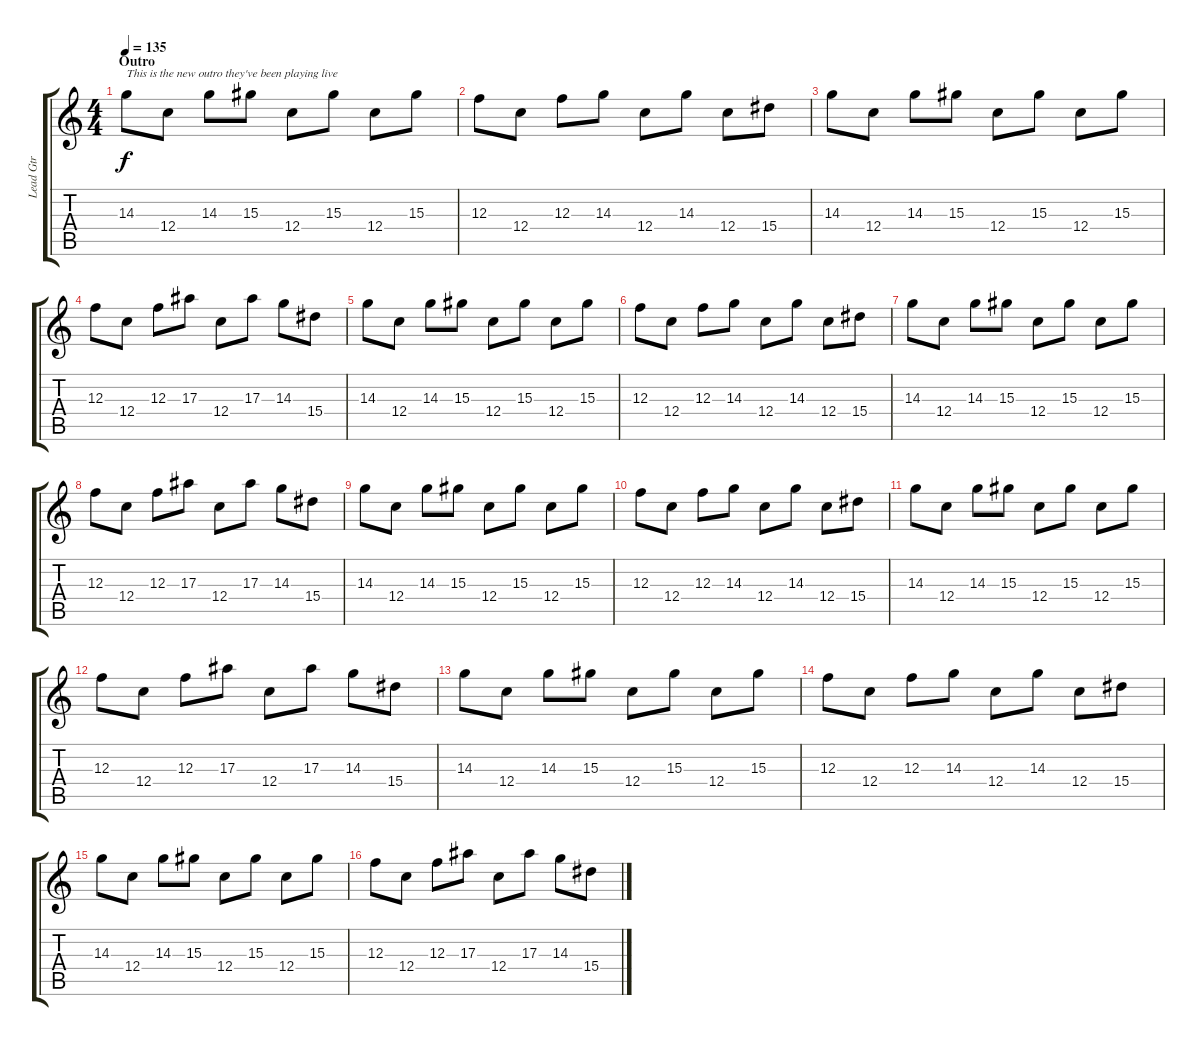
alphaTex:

\track ("Lead Gtr" "Lead Gtr") {instrument distortionguitar}
\staff {score tabs}
\tuning (D4 A3 F3 C3 G2 C2) {hide}
\ts (4 4)
\section ("" "Outro")
\tempo 135
\clef g2
\ks c
14.3.8{txt "This is the new outro they've been playing live" dy f} 12.4.8 14.3.8 15.3.8 12.4.8 15.3.8 12.4.8 15.3.8 |
12.3.8 12.4.8 12.3.8 14.3.8 12.4.8 14.3.8 12.4.8 15.4.8 |
14.3.8 12.4.8 14.3.8 15.3.8 12.4.8 15.3.8 12.4.8 15.3.8 |
12.3.8 12.4.8 12.3.8 17.3.8 12.4.8 17.3.8 14.3.8 15.4.8 |
14.3.8 12.4.8 14.3.8 15.3.8 12.4.8 15.3.8 12.4.8 15.3.8 |
12.3.8 12.4.8 12.3.8 14.3.8 12.4.8 14.3.8 12.4.8 15.4.8 |
14.3.8 12.4.8 14.3.8 15.3.8 12.4.8 15.3.8 12.4.8 15.3.8 |
12.3.8 12.4.8 12.3.8 17.3.8 12.4.8 17.3.8 14.3.8 15.4.8 |
14.3.8 12.4.8 14.3.8 15.3.8 12.4.8 15.3.8 12.4.8 15.3.8 |
12.3.8 12.4.8 12.3.8 14.3.8 12.4.8 14.3.8 12.4.8 15.4.8 |
14.3.8 12.4.8 14.3.8 15.3.8 12.4.8 15.3.8 12.4.8 15.3.8 |
12.3.8 12.4.8 12.3.8 17.3.8 12.4.8 17.3.8 14.3.8 15.4.8 |
14.3.8 12.4.8 14.3.8 15.3.8 12.4.8 15.3.8 12.4.8 15.3.8 |
12.3.8 12.4.8 12.3.8 14.3.8 12.4.8 14.3.8 12.4.8 15.4.8 |
14.3.8 12.4.8 14.3.8 15.3.8 12.4.8 15.3.8 12.4.8 15.3.8 |
12.3.8 12.4.8 12.3.8 17.3.8 12.4.8 17.3.8 14.3.8 15.4.8
